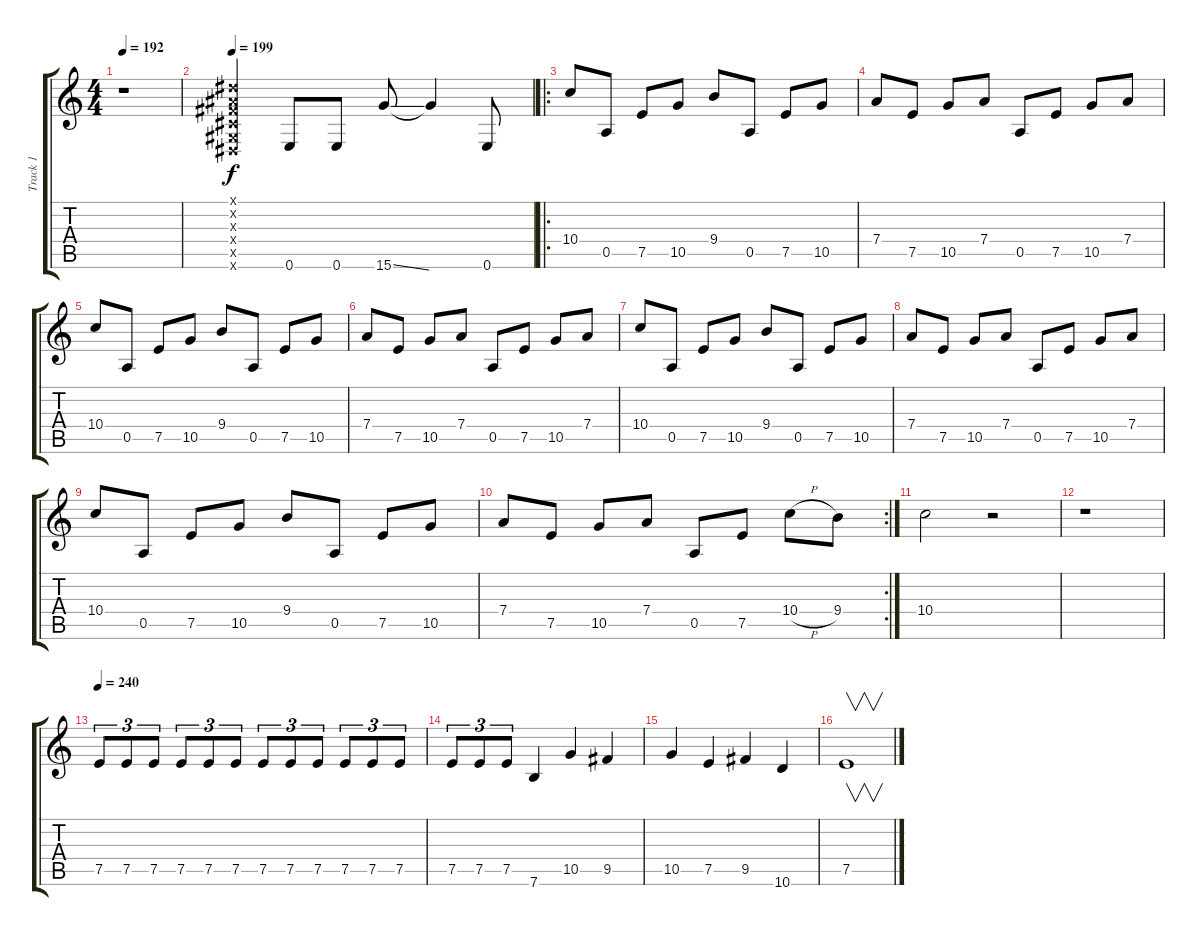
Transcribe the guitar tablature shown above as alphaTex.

\track ("Track 1" "Track 1") {instrument distortionguitar}
\staff {score tabs}
\tuning (E4 B3 G3 D3 A2 E2) {hide}
\ts (4 4)
\tempo 192
\clef g2
\ks c
r.1{dy f} |
\tempo 199
(-1.1{x} -1.2{x} -1.3{x} -1.4{x} -1.5{x} -1.6{x}).4 0.6.8{txt ""} 0.6.8 15.6{ss}.8 15.6{t}.4 0.6.8 |
\ro
10.4.8 0.5.8 7.5.8 10.5.8 9.4.8 0.5.8 7.5.8 10.5.8 |
7.4.8 7.5.8 10.5.8 7.4.8 0.5.8 7.5.8 10.5.8 7.4.8 |
10.4.8 0.5.8 7.5.8 10.5.8 9.4.8 0.5.8 7.5.8 10.5.8 |
7.4.8 7.5.8 10.5.8 7.4.8 0.5.8 7.5.8 10.5.8 7.4.8 |
10.4.8 0.5.8 7.5.8 10.5.8 9.4.8 0.5.8 7.5.8 10.5.8 |
7.4.8 7.5.8 10.5.8 7.4.8 0.5.8 7.5.8 10.5.8 7.4.8 |
10.4.8 0.5.8 7.5.8 10.5.8 9.4.8 0.5.8 7.5.8 10.5.8 |
\rc 2
7.4.8 7.5.8 10.5.8 7.4.8 0.5.8 7.5.8 10.4{h}.8 9.4.8 |
10.4.2 r.2 |
r.1 |
\tempo 240
7.5.8{tu (3 2)} 7.5.8{tu (3 2) txt ""} 7.5.8{tu (3 2)} 7.5.8{tu (3 2)} 7.5.8{tu (3 2)} 7.5.8{tu (3 2)} 7.5.8{tu (3 2)} 7.5.8{tu (3 2)} 7.5.8{tu (3 2)} 7.5.8{tu (3 2)} 7.5.8{tu (3 2)} 7.5.8{tu (3 2)} |
7.5.8{tu (3 2)} 7.5.8{tu (3 2)} 7.5.8{tu (3 2)} 7.6.4 10.5.4 9.5.4 |
10.5.4 7.5.4 9.5.4 10.6.4 |
7.5.1{v}
